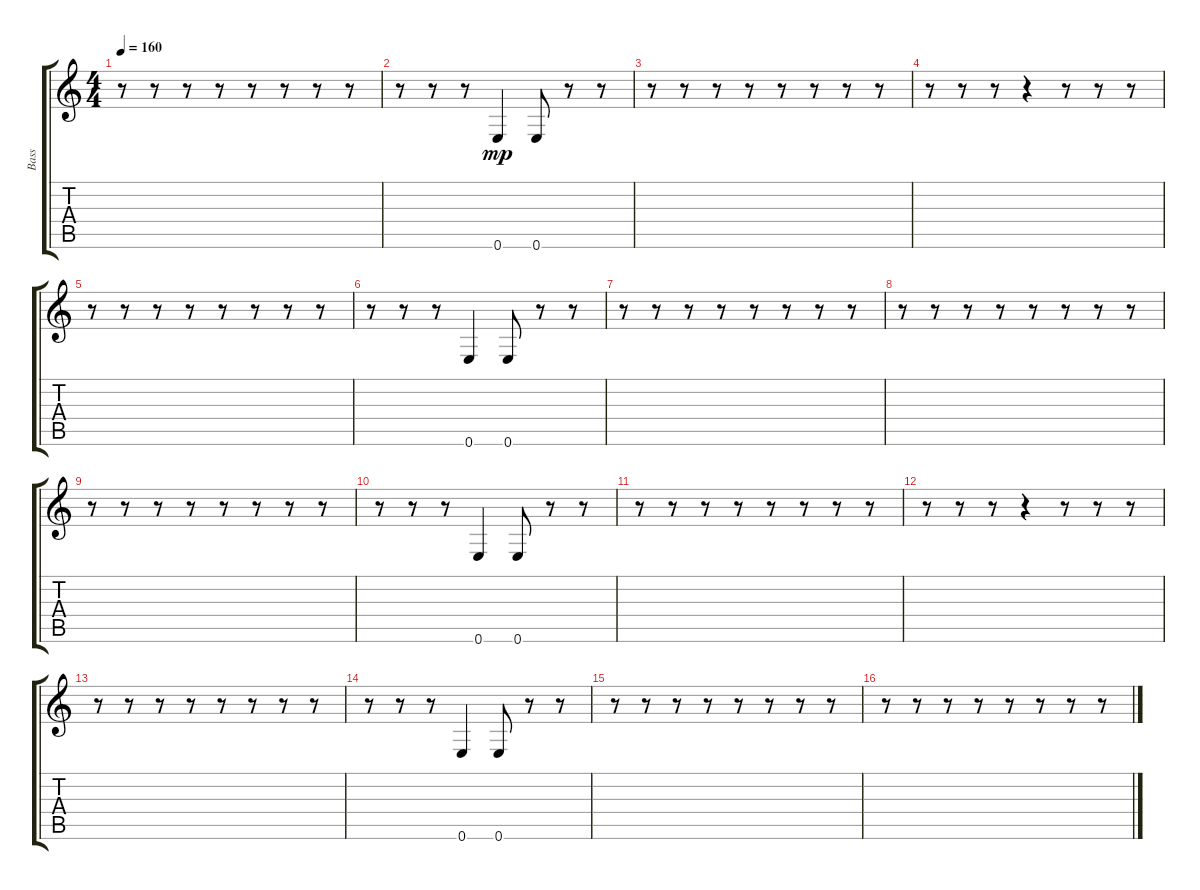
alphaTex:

\track ("Bass" "Bass") {instrument electricbassfinger}
\staff {score tabs}
\tuning (E4 B3 G3 D3 A2 E2) {hide}
\ts (4 4)
\tempo 160
\clef g2
\ks c
r.8{dy mp volume 12} r.8 r.8 r.8 r.8 r.8 r.8 r.8 |
r.8 r.8 r.8 0.6.4 0.6.8 r.8 r.8 |
r.8 r.8 r.8 r.8 r.8 r.8 r.8 r.8 |
r.8 r.8 r.8 r.4 r.8 r.8 r.8 |
r.8 r.8 r.8 r.8 r.8 r.8 r.8 r.8 |
r.8 r.8 r.8 0.6.4 0.6.8 r.8 r.8 |
r.8 r.8 r.8 r.8 r.8 r.8 r.8 r.8 |
r.8 r.8 r.8 r.8 r.8 r.8 r.8 r.8 |
r.8 r.8 r.8 r.8 r.8 r.8 r.8 r.8 |
r.8 r.8 r.8 0.6.4 0.6.8 r.8 r.8 |
r.8 r.8 r.8 r.8 r.8 r.8 r.8 r.8 |
r.8 r.8 r.8 r.4 r.8 r.8 r.8 |
r.8 r.8 r.8 r.8 r.8 r.8 r.8 r.8 |
r.8 r.8 r.8 0.6.4 0.6.8 r.8 r.8 |
r.8 r.8 r.8 r.8 r.8 r.8 r.8 r.8 |
r.8 r.8 r.8 r.8 r.8 r.8 r.8 r.8
